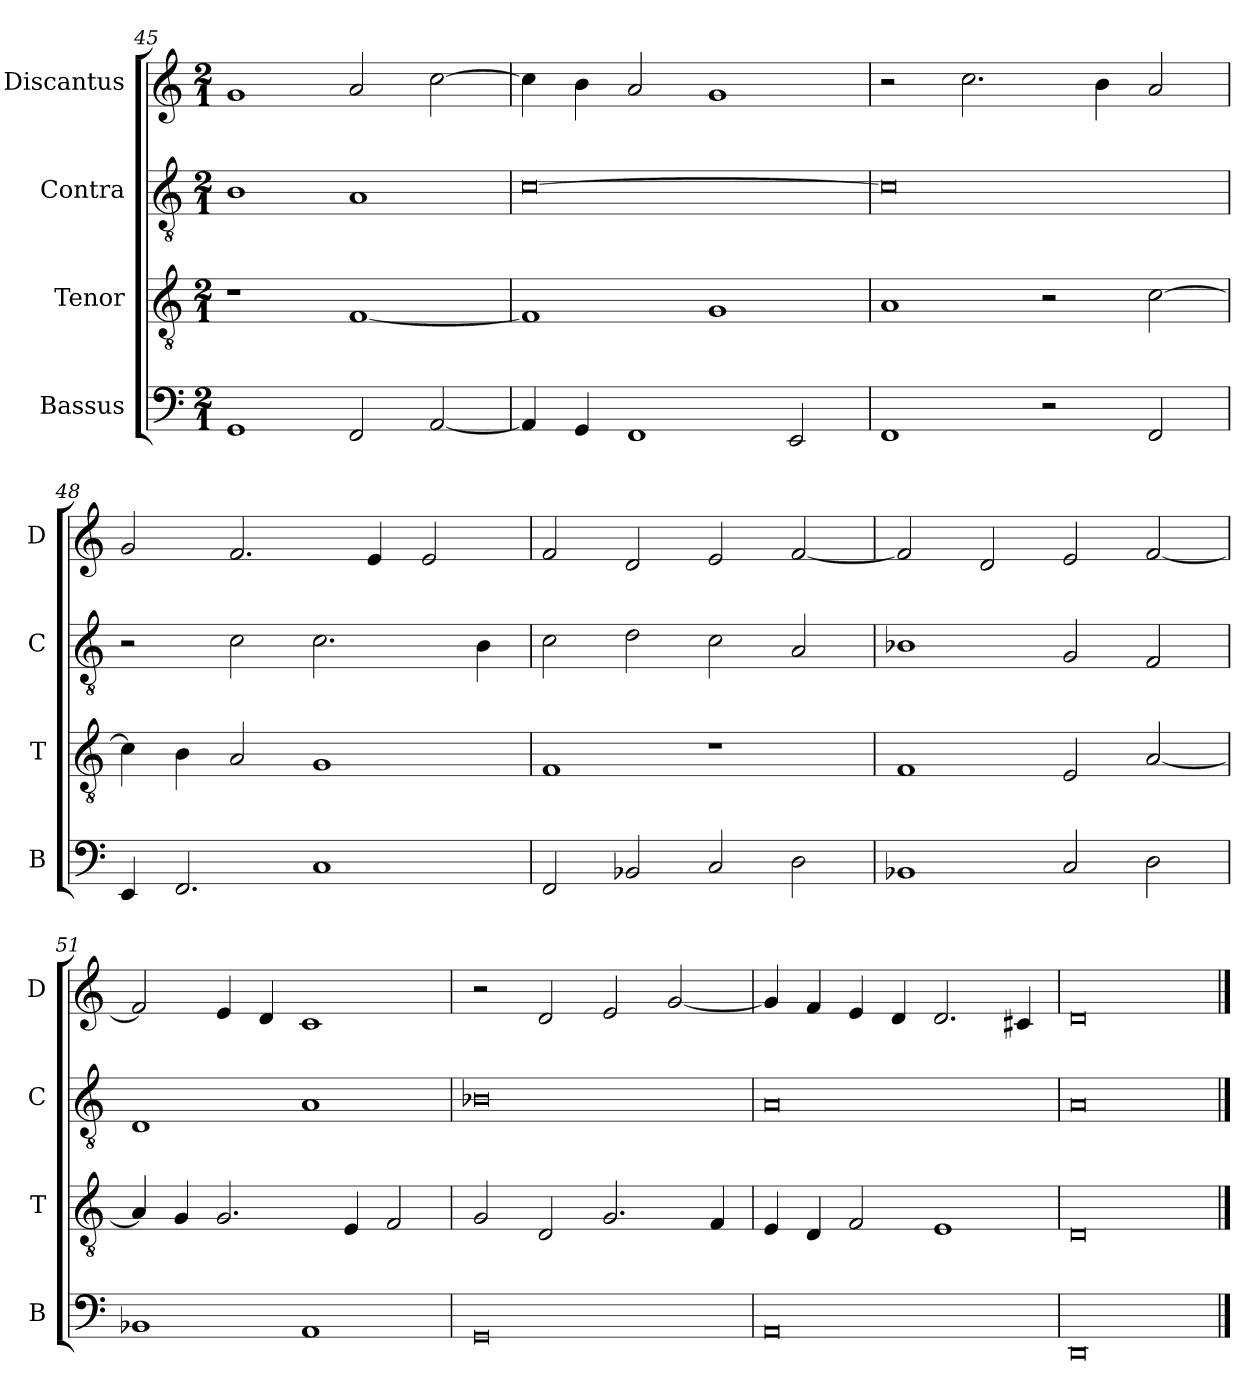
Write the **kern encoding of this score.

**kern	**kern	**kern	**kern
*part4	*part3	*part2	*part1
*staff4	*staff3	*staff2	*staff1
*I"Bassus	*I"Tenor	*I"Contra	*I"Discantus
*I'B	*I'T	*I'C	*I'D
*clefF4	*clefGv2	*clefGv2	*clefG2
*k[]	*k[]	*k[]	*k[]
*M2/1	*M2/1	*M2/1	*M2/1
=45	=45	=45	=45
1GG	1r	1B	1g
2FF/	[1F	1A	2a/
[2AA/	.	.	[2cc\
=46	=46	=46	=46
4AA/]	1F]	[0c	4cc\]
4GG/	.	.	4b\
1FF	.	.	2a/
.	1G	.	1g
2EE/	.	.	.
=47	=47	=47	=47
1FF	1A	0c]	2r
.	.	.	2.cc\
2r	2r	.	.
.	.	.	4b\
2FF/	[2c\	.	2a/
=48	=48	=48	=48
4EE/	4c\]	2r	2g/
2.FF/	4B\	.	.
.	2A/	2c\	2.f/
1C	1G	2.c\	.
.	.	.	4e/
.	.	.	2e/
.	.	4B\	.
=49	=49	=49	=49
2FF/	1F	2c\	2f/
2BB-X/	.	2d\	2d/
2C/	1r	2c\	2e/
2D\	.	2A/	[2f/
=50	=50	=50	=50
1BB-X	1F	1B-X	2f/]
.	.	.	2d/
2C/	2E/	2G/	2e/
2D\	[2A/	2F/	[2f/
=51	=51	=51	=51
1BB-X	4A/]	1D	2f/]
.	4G/	.	.
.	2.G/	.	4e/
.	.	.	4d/
1AA	.	1A	1c
.	4E/	.	.
.	2F/	.	.
=52	=52	=52	=52
0GG	2G/	0B-X	2r
.	2D/	.	2d/
.	2.G/	.	2e/
.	.	.	[2g/
.	4F/	.	.
=53	=53	=53	=53
0AA	4E/	0A	4g/]
.	4D/	.	4f/
.	2F/	.	4e/
.	.	.	4d/
.	1E	.	2.d/
.	.	.	4c#X/
=54	=54	=54	=54
0DD	0D	0A	0d
==	==	==	==
*-	*-	*-	*-
